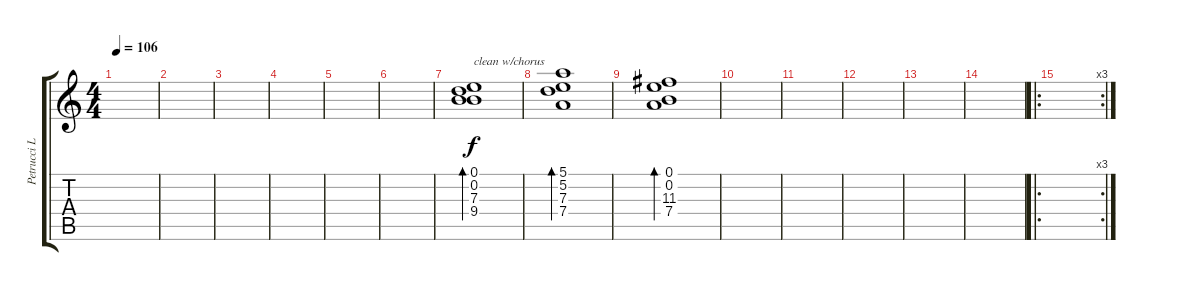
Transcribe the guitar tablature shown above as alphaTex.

\track ("Petrucci Lead Gtr" "Petrucci L") {instrument distortionguitar}
\staff {score tabs}
\tuning (E4 B3 G3 D3 A2 E2) {hide}
\ts (4 4)
\tempo 106
\clef g2
\ks c
|
|
|
|
|
|
(0.1 0.2 7.3 9.4).1{bd 240 txt "clean w/chorus"} |
(5.1 5.2 7.3 7.4).1{bd 240} |
(0.1 0.2 11.3 7.4).1{bd 240} |
|
|
|
|
|
\ro
\rc 3
